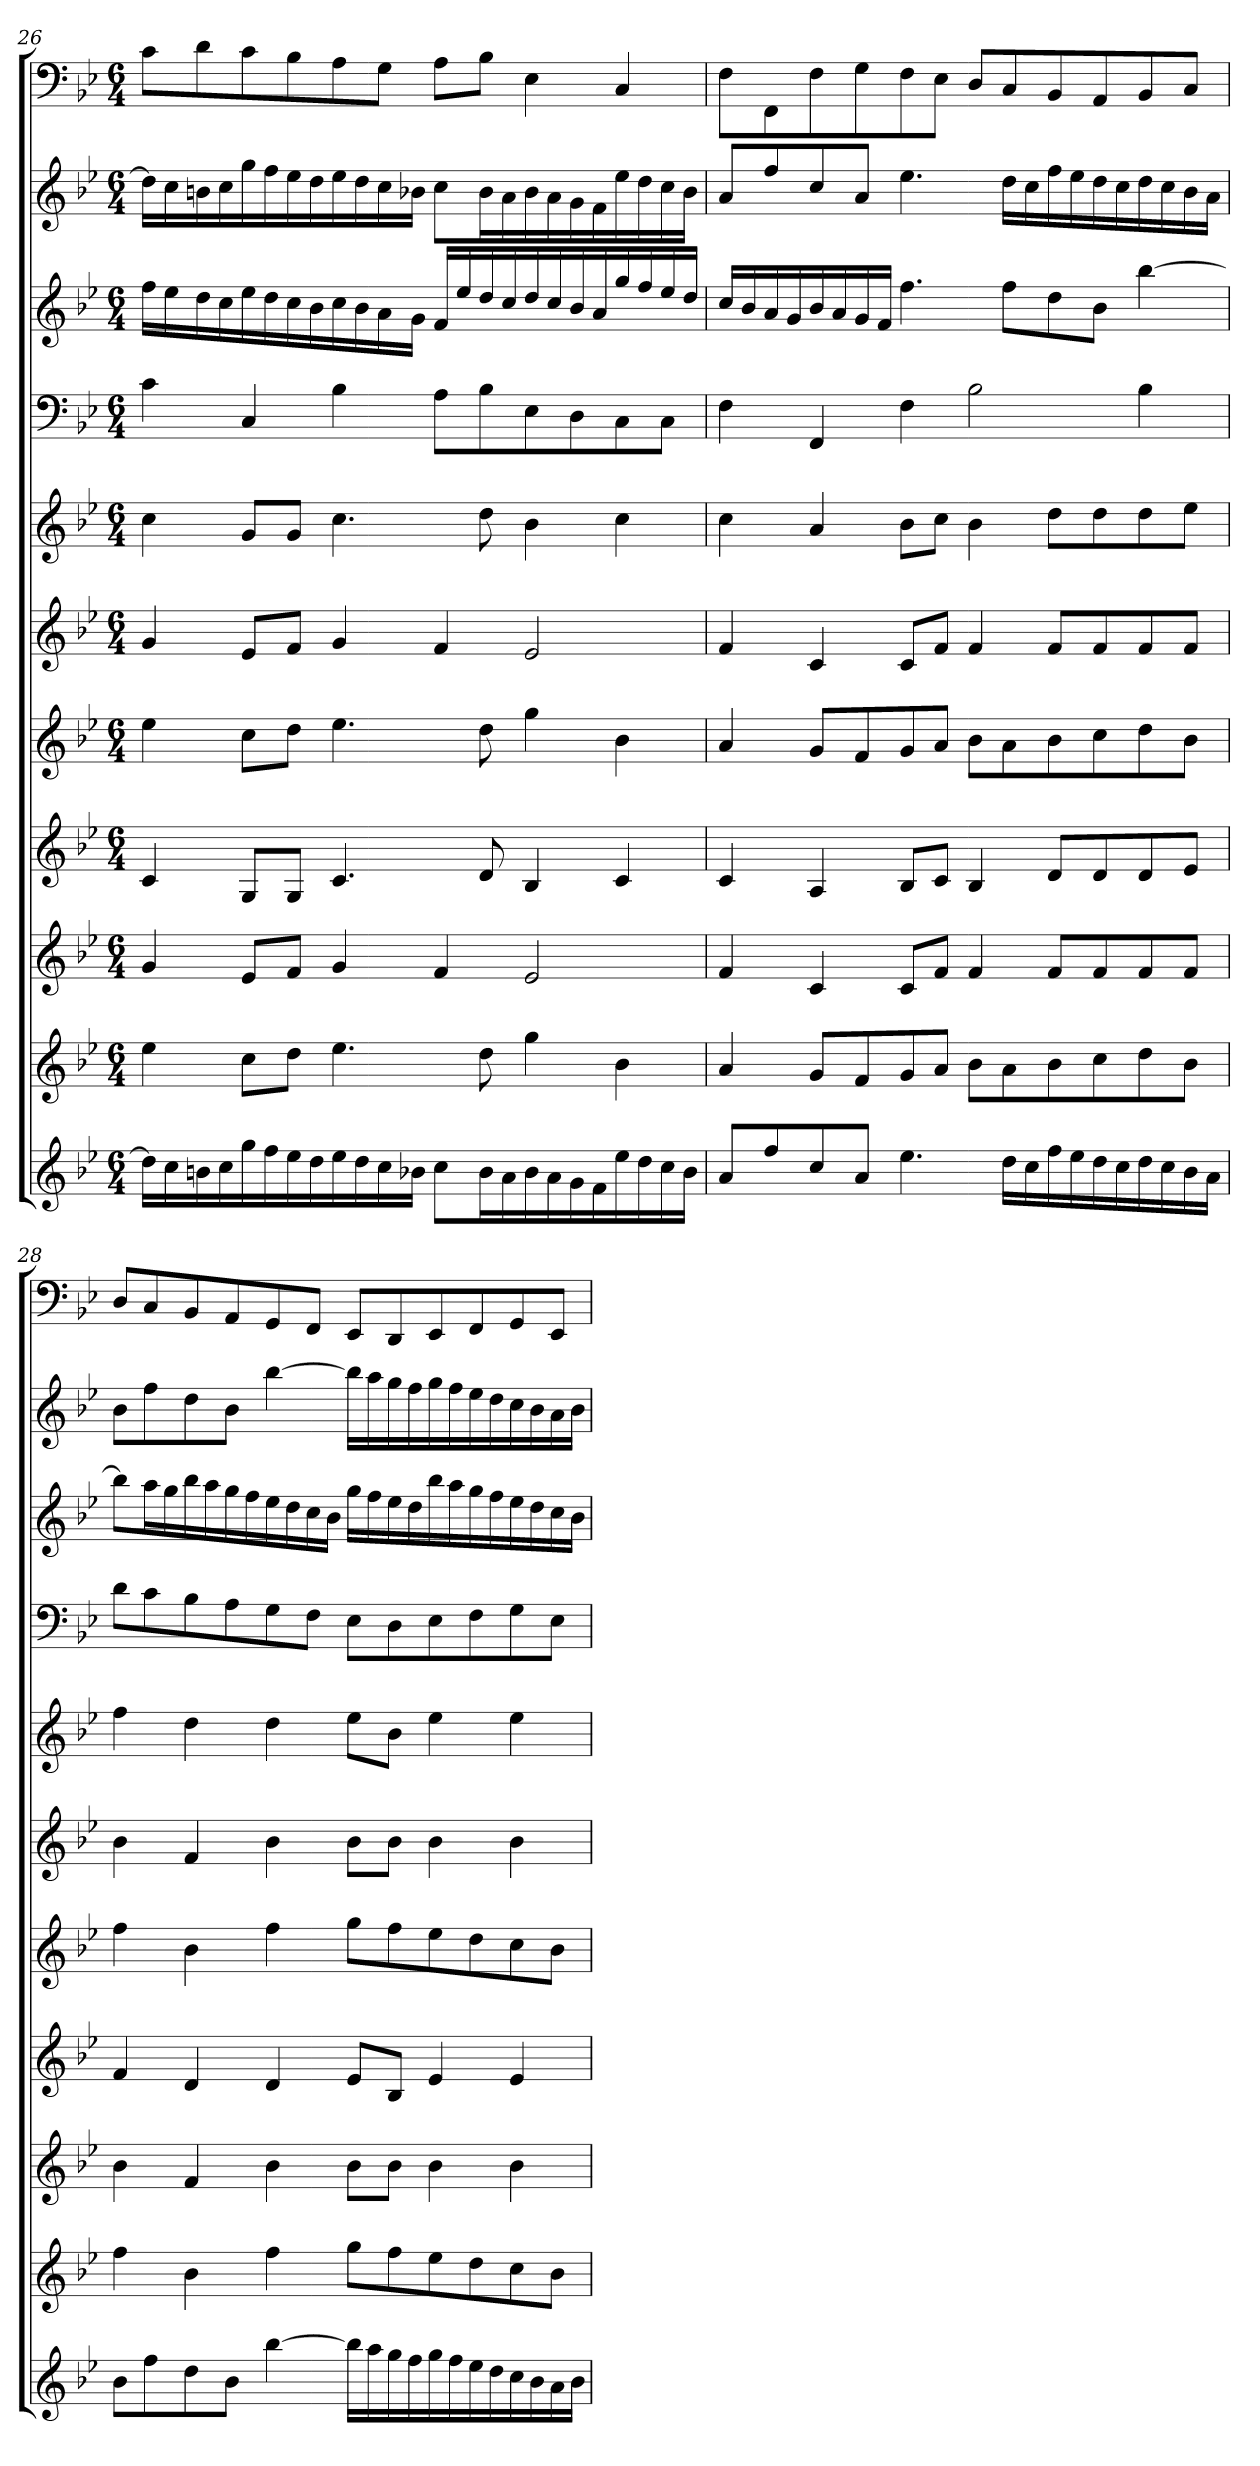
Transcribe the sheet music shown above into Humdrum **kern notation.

**kern	**kern	**kern	**kern	**kern	**kern	**kern	**kern	**kern	**kern	**kern
*part11	*part10	*part9	*part8	*part7	*part6	*part5	*part4	*part3	*part2	*part1
*staff11	*staff10	*staff9	*staff8	*staff7	*staff6	*staff5	*staff4	*staff3	*staff2	*staff1
*clefG2	*clefG2	*clefG2	*clefG2	*clefG2	*clefG2	*clefG2	*clefF4	*clefG2	*clefG2	*clefF4
*k[b-e-]	*k[b-e-]	*k[b-e-]	*k[b-e-]	*k[b-e-]	*k[b-e-]	*k[b-e-]	*k[b-e-]	*k[b-e-]	*k[b-e-]	*k[b-e-]
*B-:	*B-:	*B-:	*B-:	*B-:	*B-:	*B-:	*B-:	*B-:	*B-:	*B-:
*M6/4	*M6/4	*M6/4	*M6/4	*M6/4	*M6/4	*M6/4	*M6/4	*M6/4	*M6/4	*M6/4
=26	=26	=26	=26	=26	=26	=26	=26	=26	=26	=26
16dd\LL]	4ee-	4g	4c	4ee-	4g	4cc	4c	16ff\LL	16dd\LL]	8c\L
16cc\	.	.	.	.	.	.	.	16ee-\	16cc\	.
16bn\	.	.	.	.	.	.	.	16dd\	16bn\	8d\
16cc\	.	.	.	.	.	.	.	16cc\	16cc\	.
16gg\	8cc\L	8e-/L	8G/L	8cc\L	8e-/L	8g/L	4C	16ee-\	16gg\	8c\
16ff\	.	.	.	.	.	.	.	16dd\	16ff\	.
16ee-\	8dd\J	8f/J	8G/J	8dd\J	8f/J	8g/J	.	16cc\	16ee-\	8B-\
16dd\	.	.	.	.	.	.	.	16b-\	16dd\	.
16ee-\	4.ee-	4g	4.c	4.ee-	4g	4.cc	4B-	16cc\	16ee-\	8A\
16dd\	.	.	.	.	.	.	.	16b-\	16dd\	.
16cc\	.	.	.	.	.	.	.	16a\	16cc\	8G\J
16b-X\JJ	.	.	.	.	.	.	.	16g\JJ	16b-X\JJ	.
8cc\L	.	4f	.	.	4f	.	8A\L	16f/LL	8cc\L	8A\L
.	.	.	.	.	.	.	.	16ee-/	.	.
16b-\L	8dd	.	8d	8dd	.	8dd	8B-\	16dd/	16b-\L	8B-\J
16a\	.	.	.	.	.	.	.	16cc/	16a\	.
16b-\	4gg	2e-	4B-	4gg	2e-	4b-	8E-\	16dd/	16b-\	4E-
16a\	.	.	.	.	.	.	.	16cc/	16a\	.
16g\	.	.	.	.	.	.	8D\	16b-/	16g\	.
16f\	.	.	.	.	.	.	.	16a/	16f\	.
16ee-\	4b-	.	4c	4b-	.	4cc	8C\	16gg/	16ee-\	4C
16dd\	.	.	.	.	.	.	.	16ff/	16dd\	.
16cc\	.	.	.	.	.	.	8C\J	16ee-/	16cc\	.
16b-\JJ	.	.	.	.	.	.	.	16dd/JJ	16b-\JJ	.
=27	=27	=27	=27	=27	=27	=27	=27	=27	=27	=27
8a/L	4a	4f	4c	4a	4f	4cc	4F	16cc/LL	8a/L	8F\L
.	.	.	.	.	.	.	.	16b-/	.	.
8ff/	.	.	.	.	.	.	.	16a/	8ff/	8FF\
.	.	.	.	.	.	.	.	16g/	.	.
8cc/	8g/L	4c	4A	8g/L	4c	4a	4FF	16b-/	8cc/	8F\
.	.	.	.	.	.	.	.	16a/	.	.
8a/J	8f/	.	.	8f/	.	.	.	16g/	8a/J	8G\
.	.	.	.	.	.	.	.	16f/JJ	.	.
4.ee-	8g/	8c/L	8B-/L	8g/	8c/L	8b-\L	4F	4.ff	4.ee-	8F\
.	8a/J	8f/J	8c/J	8a/J	8f/J	8cc\J	.	.	.	8E-\J
.	8b-\L	4f	4B-	8b-\L	4f	4b-	2B-	.	.	8D/L
16dd\LL	8a\	.	.	8a\	.	.	.	8ff\L	16dd\LL	8C/
16cc\	.	.	.	.	.	.	.	.	16cc\	.
16ff\	8b-\	8f/L	8d/L	8b-\	8f/L	8dd\L	.	8dd\	16ff\	8BB-/
16ee-\	.	.	.	.	.	.	.	.	16ee-\	.
16dd\	8cc\	8f/	8d/	8cc\	8f/	8dd\	.	8b-\J	16dd\	8AA/
16cc\	.	.	.	.	.	.	.	.	16cc\	.
16dd\	8dd\	8f/	8d/	8dd\	8f/	8dd\	4B-	[4bb-	16dd\	8BB-/
16cc\	.	.	.	.	.	.	.	.	16cc\	.
16b-\	8b-\J	8f/J	8e-/J	8b-\J	8f/J	8ee-\J	.	.	16b-\	8C/J
16a\JJ	.	.	.	.	.	.	.	.	16a\JJ	.
=28	=28	=28	=28	=28	=28	=28	=28	=28	=28	=28
8b-\L	4ff	4b-	4f	4ff	4b-	4ff	8d\L	8bb-\L]	8b-\L	8D/L
8ff\	.	.	.	.	.	.	8c\	16aa\L	8ff\	8C/
.	.	.	.	.	.	.	.	16gg\	.	.
8dd\	4b-	4f	4d	4b-	4f	4dd	8B-\	16bb-\	8dd\	8BB-/
.	.	.	.	.	.	.	.	16aa\	.	.
8b-\J	.	.	.	.	.	.	8A\	16gg\	8b-\J	8AA/
.	.	.	.	.	.	.	.	16ff\	.	.
[4bb-	4ff	4b-	4d	4ff	4b-	4dd	8G\	16ee-\	[4bb-	8GG/
.	.	.	.	.	.	.	.	16dd\	.	.
.	.	.	.	.	.	.	8F\J	16cc\	.	8FF/J
.	.	.	.	.	.	.	.	16b-\JJ	.	.
16bb-\LL]	8gg\L	8b-\L	8e-/L	8gg\L	8b-\L	8ee-\L	8E-\L	16gg\LL	16bb-\LL]	8EE-/L
16aa\	.	.	.	.	.	.	.	16ff\	16aa\	.
16gg\	8ff\	8b-\J	8B-/J	8ff\	8b-\J	8b-\J	8D\	16ee-\	16gg\	8DD/
16ff\	.	.	.	.	.	.	.	16dd\	16ff\	.
16gg\	8ee-\	4b-	4e-	8ee-\	4b-	4ee-	8E-\	16bb-\	16gg\	8EE-/
16ff\	.	.	.	.	.	.	.	16aa\	16ff\	.
16ee-\	8dd\	.	.	8dd\	.	.	8F\	16gg\	16ee-\	8FF/
16dd\	.	.	.	.	.	.	.	16ff\	16dd\	.
16cc\	8cc\	4b-	4e-	8cc\	4b-	4ee-	8G\	16ee-\	16cc\	8GG/
16b-\	.	.	.	.	.	.	.	16dd\	16b-\	.
16a\	8b-\J	.	.	8b-\J	.	.	8E-\J	16cc\	16a\	8EE-/J
16b-\JJ	.	.	.	.	.	.	.	16b-\JJ	16b-\JJ	.
=	=	=	=	=	=	=	=	=	=	=
*-	*-	*-	*-	*-	*-	*-	*-	*-	*-	*-
